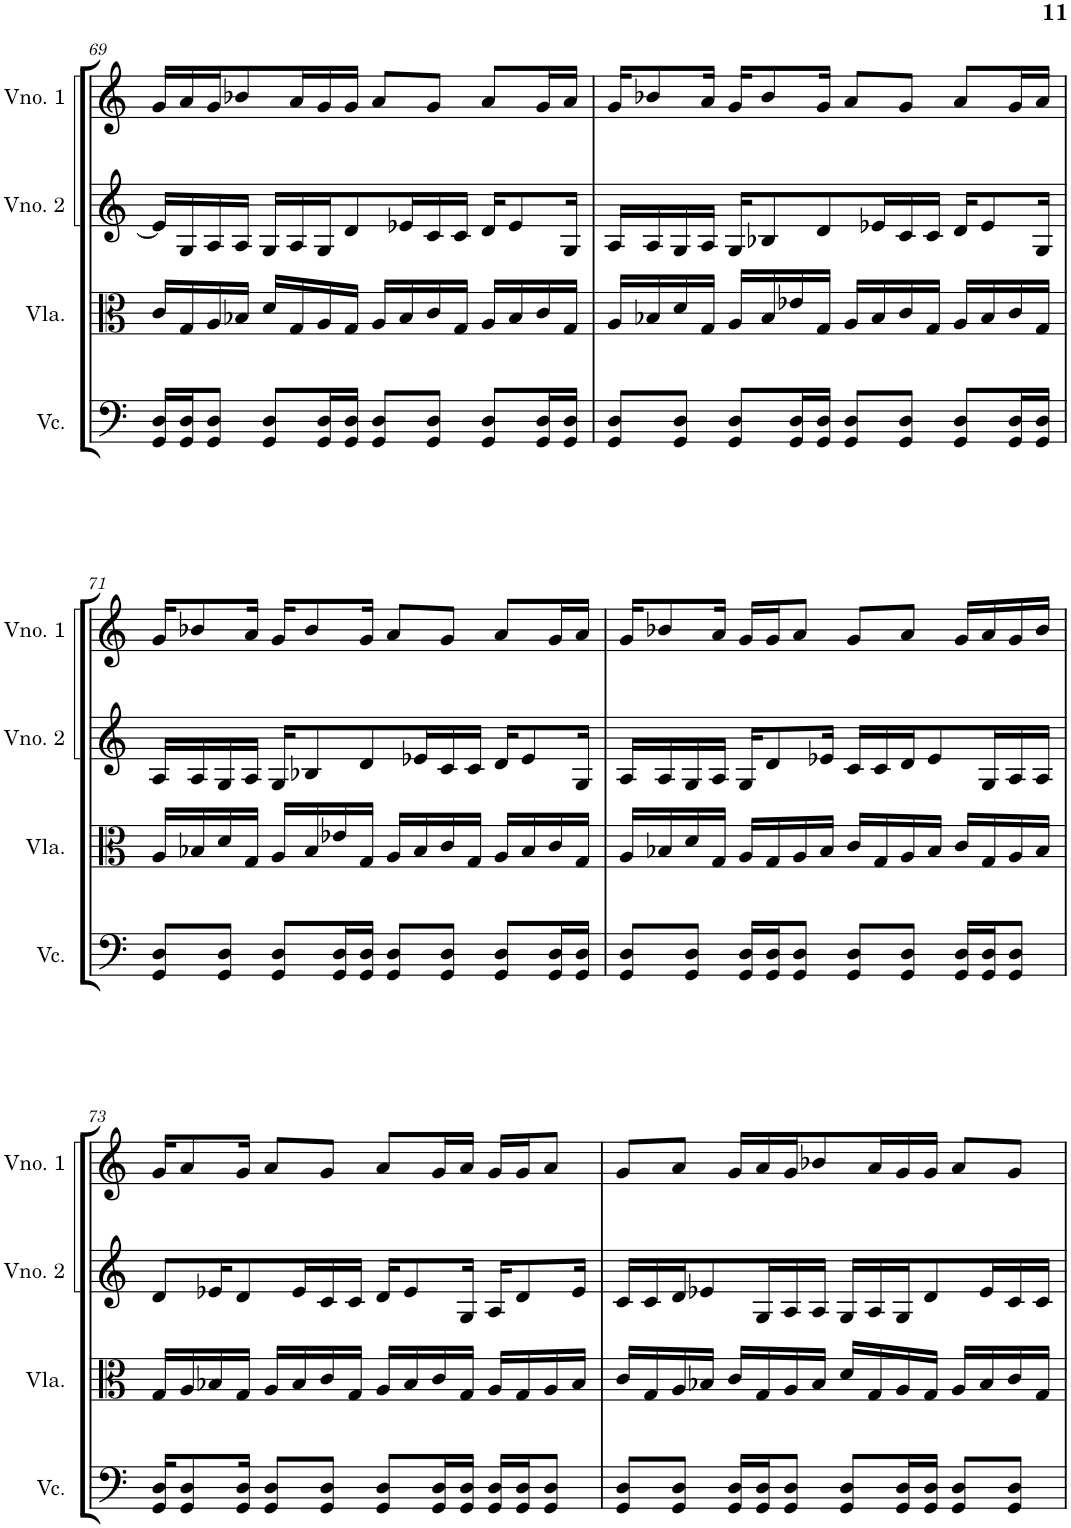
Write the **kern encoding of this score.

**kern	**kern	**kern	**kern
*part4	*part3	*part2	*part1
*staff4	*staff3	*staff2	*staff1
*I"Violoncelo	*I"Viola	*I"Violino 2	*I"Violino 1
*I'Vc.	*I'Vla.	*I'Vno. 2	*I'Vno. 1
!!LO:PB:g=z
*clefF4	*clefC3	*clefG2	*clefG2
*k[]	*k[]	*k[]	*k[]
*M4/4	*M4/4	*M4/4	*M4/4
=69	=69	=69	=69
16GG/ 16D/LL	16c/LL	16e-/LL]	16g/LL
16GG/ 16D/J	16G/	16G/	16a/
8GG/ 8D/J	16A/	16A/	16g/J
.	16B-X/JJ	16A/JJ	8b-X/
8GG/ 8D/L	16d/LL	16G/LL	.
.	16G/	16A/	16a/L
16GG/ 16D/L	16A/	16G/J	16g/
16GG/ 16D/JJ	16G/JJ	8d/	16g/JJ
8GG/ 8D/L	16A/LL	.	8a/L
.	16B-/	16e-X/L	.
8GG/ 8D/J	16c/	16c/	8g/J
.	16G/JJ	16c/JJ	.
8GG/ 8D/L	16A/LL	16d/KL	8a/L
.	16B-/	8e-/	.
16GG/ 16D/L	16c/	.	16g/L
16GG/ 16D/JJ	16G/JJ	16G/Jk	16a/JJ
=70	=70	=70	=70
8GG/ 8D/L	16A/LL	16A/LL	16g/KL
.	16B-X/	16A/	8b-X/
8GG/ 8D/J	16d/	16G/	.
.	16G/JJ	16A/JJ	16a/Jk
8GG/ 8D/L	16A/LL	16G/KL	16g/KL
.	16B-/	8B-X/	8b-/
16GG/ 16D/L	16e-X/	.	.
16GG/ 16D/JJ	16G/JJ	8d/	16g/Jk
8GG/ 8D/L	16A/LL	.	8a/L
.	16B-/	16e-X/L	.
8GG/ 8D/J	16c/	16c/	8g/J
.	16G/JJ	16c/JJ	.
8GG/ 8D/L	16A/LL	16d/KL	8a/L
.	16B-/	8e-/	.
16GG/ 16D/L	16c/	.	16g/L
16GG/ 16D/JJ	16G/JJ	16G/Jk	16a/JJ
!!LO:LB:g=z
=71	=71	=71	=71
8GG/ 8D/L	16A/LL	16A/LL	16g/KL
.	16B-X/	16A/	8b-X/
8GG/ 8D/J	16d/	16G/	.
.	16G/JJ	16A/JJ	16a/Jk
8GG/ 8D/L	16A/LL	16G/KL	16g/KL
.	16B-/	8B-X/	8b-/
16GG/ 16D/L	16e-X/	.	.
16GG/ 16D/JJ	16G/JJ	8d/	16g/Jk
8GG/ 8D/L	16A/LL	.	8a/L
.	16B-/	16e-X/L	.
8GG/ 8D/J	16c/	16c/	8g/J
.	16G/JJ	16c/JJ	.
8GG/ 8D/L	16A/LL	16d/KL	8a/L
.	16B-/	8e-/	.
16GG/ 16D/L	16c/	.	16g/L
16GG/ 16D/JJ	16G/JJ	16G/Jk	16a/JJ
=72	=72	=72	=72
8GG/ 8D/L	16A/LL	16A/LL	16g/KL
.	16B-X/	16A/	8b-X/
8GG/ 8D/J	16d/	16G/	.
.	16G/JJ	16A/JJ	16a/Jk
16GG/ 16D/LL	16A/LL	16G/KL	16g/LL
16GG/ 16D/J	16G/	8d/	16g/J
8GG/ 8D/J	16A/	.	8a/J
.	16B-/JJ	16e-X/Jk	.
8GG/ 8D/L	16c/LL	16c/LL	8g/L
.	16G/	16c/	.
8GG/ 8D/J	16A/	16d/J	8a/J
.	16B-/JJ	8e-/	.
16GG/ 16D/LL	16c/LL	.	16g/LL
16GG/ 16D/J	16G/	16G/L	16a/
8GG/ 8D/J	16A/	16A/	16g/
.	16B-/JJ	16A/JJ	16b-/JJ
!!LO:LB:g=z
=73	=73	=73	=73
16GG/ 16D/KL	16G/LL	8d/L	16g/KL
8GG/ 8D/	16A/	.	8a/
.	16B-X/	16e-X/K	.
16GG/ 16D/Jk	16G/JJ	8d/	16g/Jk
8GG/ 8D/L	16A/LL	.	8a/L
.	16B-/	16e-/L	.
8GG/ 8D/J	16c/	16c/	8g/J
.	16G/JJ	16c/JJ	.
8GG/ 8D/L	16A/LL	16d/KL	8a/L
.	16B-/	8e-/	.
16GG/ 16D/L	16c/	.	16g/L
16GG/ 16D/JJ	16G/JJ	16G/Jk	16a/JJ
16GG/ 16D/LL	16A/LL	16A/KL	16g/LL
16GG/ 16D/J	16G/	8d/	16g/J
8GG/ 8D/J	16A/	.	8a/J
.	16B-/JJ	16e-/Jk	.
=74	=74	=74	=74
8GG/ 8D/L	16c/LL	16c/LL	8g/L
.	16G/	16c/	.
8GG/ 8D/J	16A/	16d/J	8a/J
.	16B-X/JJ	8e-X/	.
16GG/ 16D/LL	16c/LL	.	16g/LL
16GG/ 16D/J	16G/	16G/L	16a/
8GG/ 8D/J	16A/	16A/	16g/J
.	16B-/JJ	16A/JJ	8b-X/
8GG/ 8D/L	16d/LL	16G/LL	.
.	16G/	16A/	16a/L
16GG/ 16D/L	16A/	16G/J	16g/
16GG/ 16D/JJ	16G/JJ	8d/	16g/JJ
8GG/ 8D/L	16A/LL	.	8a/L
.	16B-/	16e-/L	.
8GG/ 8D/J	16c/	16c/	8g/J
.	16G/JJ	16c/JJ	.
=	=	=	=
*-	*-	*-	*-
